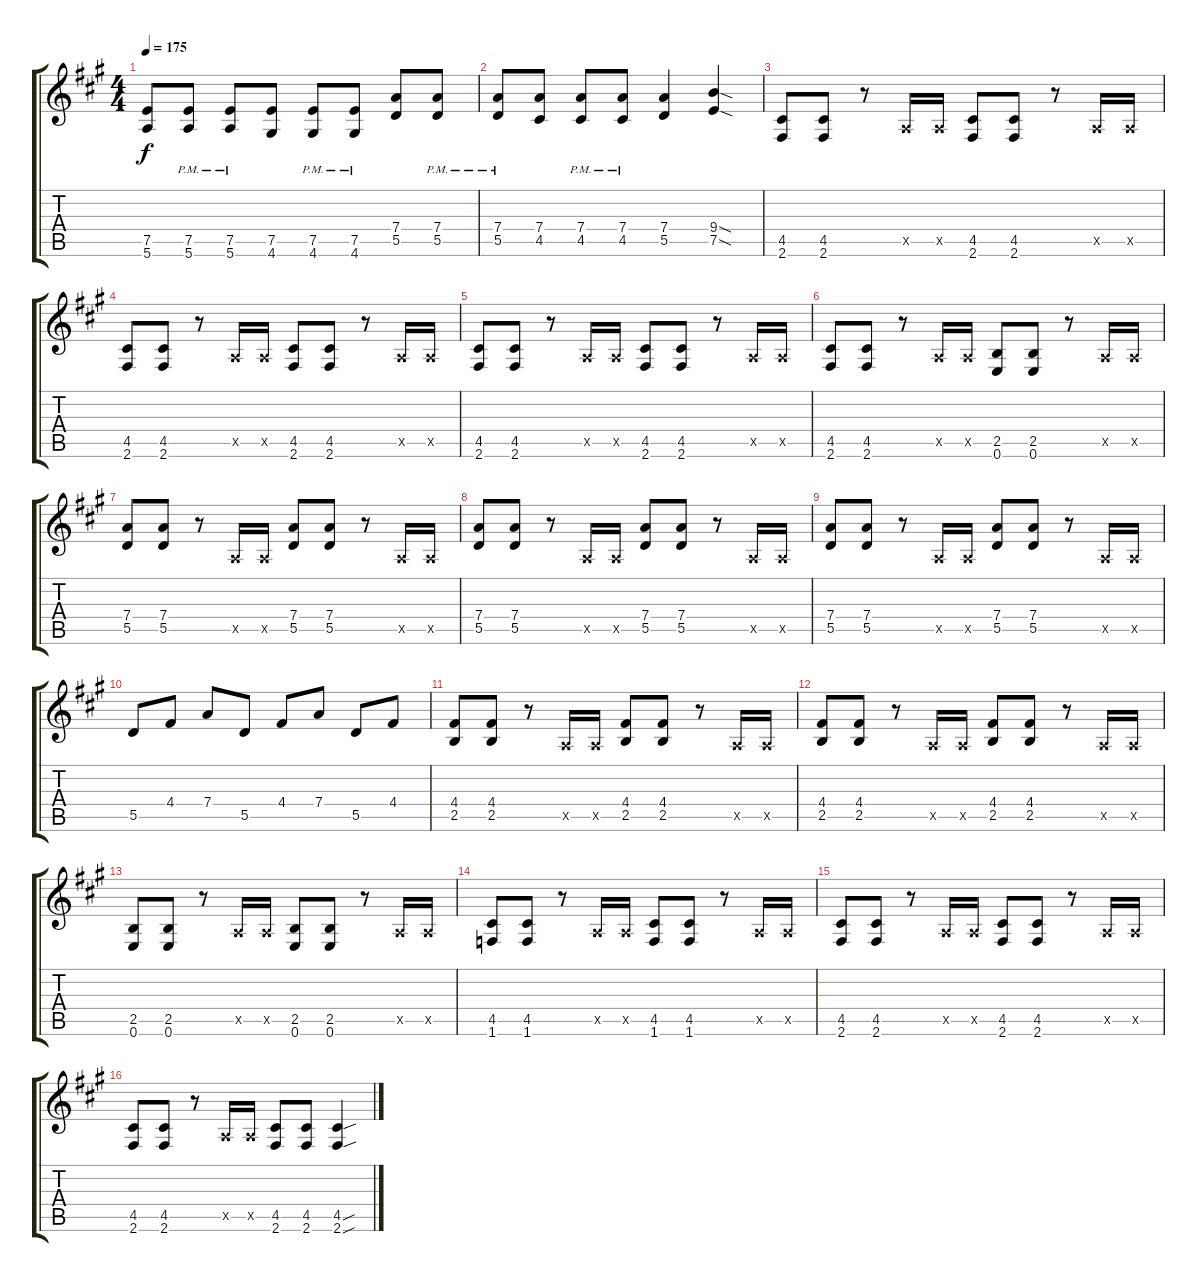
\track "" {instrument distortionguitar}
\staff {score tabs}
\tuning (E4 B3 G3 D3 A2 E2) {hide}
\ts (4 4)
\tempo 175
\clef g2
\ks a
(7.5 5.6).8{dy f} (7.5{pm} 5.6{pm}).8 (7.5{pm} 5.6{pm}).8 (7.5 4.6).8 (7.5{pm} 4.6{pm}).8 (7.5{pm} 4.6{pm}).8 (7.4 5.5).8 (7.4{pm} 5.5{pm}).8 |
(7.4{pm} 5.5{pm}).8 (7.4 4.5).8 (7.4{pm} 4.5{pm}).8 (7.4{pm} 4.5{pm}).8 (7.4 5.5).4 (9.4{sod} 7.5{sod}).4 |
(4.5 2.6).8 (4.5 2.6).8 r.8 0.5{x}.16 0.5{x}.16 (4.5 2.6).8 (4.5 2.6).8 r.8 0.5{x}.16 0.5{x}.16 |
(4.5 2.6).8 (4.5 2.6).8 r.8 0.5{x}.16 0.5{x}.16 (4.5 2.6).8 (4.5 2.6).8 r.8 0.5{x}.16 0.5{x}.16 |
(4.5 2.6).8 (4.5 2.6).8 r.8 0.5{x}.16 0.5{x}.16 (4.5 2.6).8 (4.5 2.6).8 r.8 0.5{x}.16 0.5{x}.16 |
(4.5 2.6).8 (4.5 2.6).8 r.8 0.5{x}.16 0.5{x}.16 (2.5 0.6).8 (2.5 0.6).8 r.8 0.5{x}.16 0.5{x}.16 |
(7.4 5.5).8 (7.4 5.5).8 r.8 0.5{x}.16 0.5{x}.16 (7.4 5.5).8 (7.4 5.5).8 r.8 0.5{x}.16 0.5{x}.16 |
(7.4 5.5).8 (7.4 5.5).8 r.8 0.5{x}.16 0.5{x}.16 (7.4 5.5).8 (7.4 5.5).8 r.8 0.5{x}.16 0.5{x}.16 |
(7.4 5.5).8 (7.4 5.5).8 r.8 0.5{x}.16 0.5{x}.16 (7.4 5.5).8 (7.4 5.5).8 r.8 0.5{x}.16 0.5{x}.16 |
5.5.8 4.4.8 7.4.8 5.5.8 4.4.8 7.4.8 5.5.8 4.4.8 |
(4.4 2.5).8 (4.4 2.5).8 r.8 0.5{x}.16 0.5{x}.16 (4.4 2.5).8 (4.4 2.5).8 r.8 0.5{x}.16 0.5{x}.16 |
(4.4 2.5).8 (4.4 2.5).8 r.8 0.5{x}.16 0.5{x}.16 (4.4 2.5).8 (4.4 2.5).8 r.8 0.5{x}.16 0.5{x}.16 |
(2.5 0.6).8 (2.5 0.6).8 r.8 0.5{x}.16 0.5{x}.16 (2.5 0.6).8 (2.5 0.6).8 r.8 0.5{x}.16 0.5{x}.16 |
(4.5 1.6).8 (4.5 1.6).8 r.8 0.5{x}.16 0.5{x}.16 (4.5 1.6).8 (4.5 1.6).8 r.8 0.5{x}.16 0.5{x}.16 |
(4.5 2.6).8 (4.5 2.6).8 r.8 0.5{x}.16 0.5{x}.16 (4.5 2.6).8 (4.5 2.6).8 r.8 0.5{x}.16 0.5{x}.16 |
(4.5 2.6).8 (4.5 2.6).8 r.8 0.5{x}.16 0.5{x}.16 (4.5 2.6).8 (4.5 2.6).8 (4.5{sou} 2.6{sou}).4
